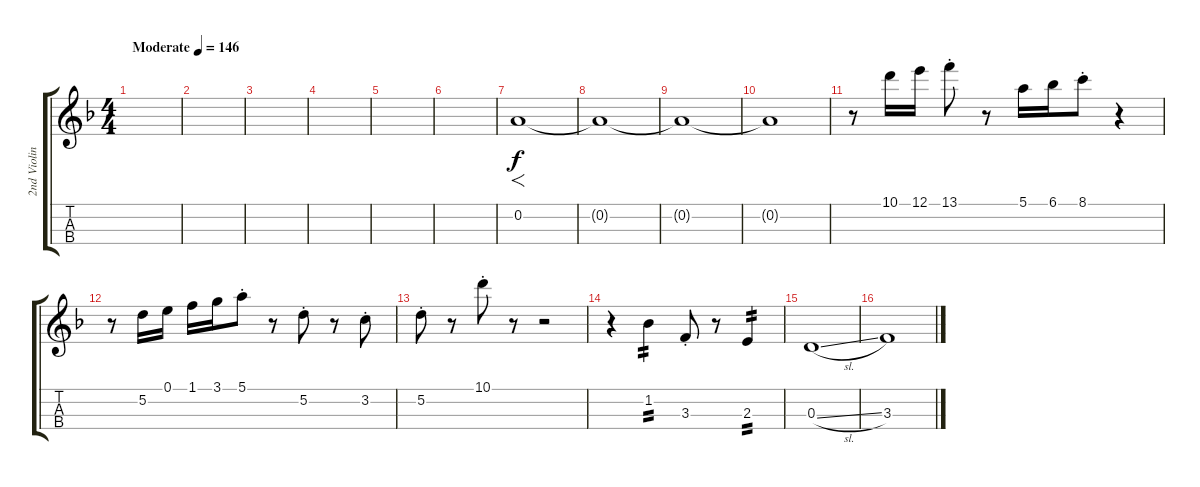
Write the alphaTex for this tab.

\track ("2nd Violin" "2nd Violin") {instrument violin}
\staff {score tabs}
\tuning (E5 A4 D4 G3) {hide}
\ts (4 4)
\tempo (146 "Moderate")
\clef g2
\ks dminor
|
|
|
|
|
|
0.2.1{f} |
0.2{t}.1 |
0.2{t}.1 |
0.2{t}.1 |
r.8 10.1.16 12.1.16 13.1{st}.8 r.8 5.1.16 6.1.16 8.1{st}.8 r.4 |
r.8 5.2.16 0.1.16 1.1.16 3.1.16 5.1{st}.8 r.8 5.2{st}.8 r.8 3.2{st}.8 |
5.2{st}.8 r.8 10.1{st}.8 r.8 r.2 |
r.4 1.2.4{tp 2} 3.3{st}.8 r.8 2.3.4{tp 2} |
0.3{sl}.1 |
3.3{sl}.1
